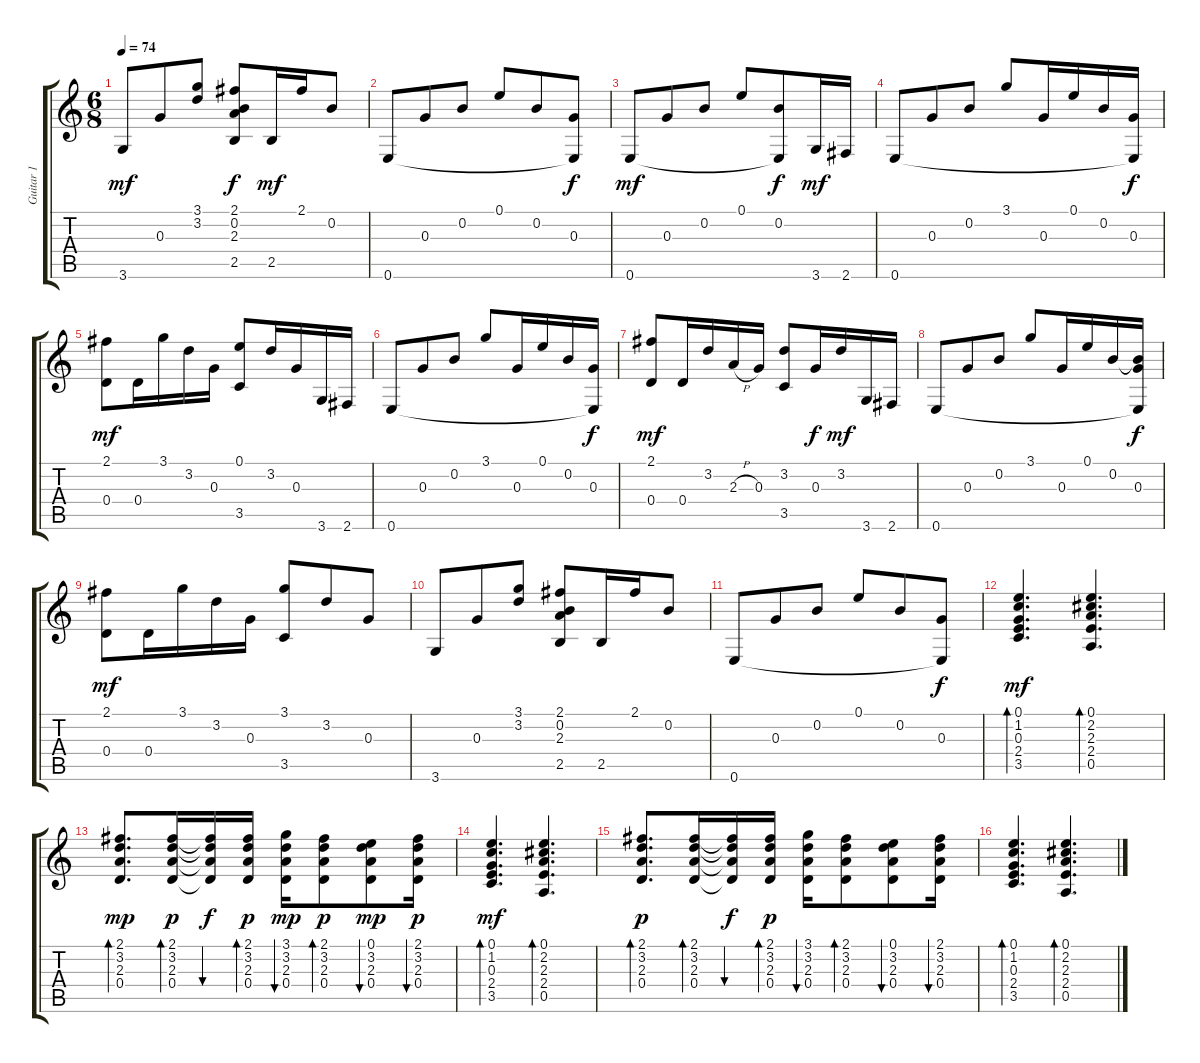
\track ("Guitar 1" "Guitar 1") {instrument acousticguitarsteel}
\staff {score tabs}
\tuning (E4 B3 G3 D3 A2 E2) {hide}
\ts (6 8)
\tempo 74
\clef g2
\ks c
3.6.8{dy mf} 0.3.8 (3.1 3.2).8 (2.1 0.2 2.3 2.5).8{dy f} 2.5.16{dy mf} 2.1.16 0.2.8 |
0.6.8 0.3.8 0.2.8 0.1.8 0.2.8 (0.3 0.6{t}).8{dy f} |
0.6.8{dy mf} 0.3.8 0.2.8 0.1.8 (0.2 0.6{t}).8{dy f} 3.6.16{dy mf} 2.6.16 |
0.6.8 0.3.8 0.2.8 3.1.8 0.3.16 0.1.16 0.2.16 (0.3 0.6{t}).16{dy f} |
(2.1 0.4).8{dy mf} 0.4.16 3.1.16 3.2.16 0.3.16 (0.1 3.5).8 3.2.16 0.3.16 3.6.16 2.6.16 |
0.6.8 0.3.8 0.2.8 3.1.8 0.3.16 0.1.16 0.2.16 (0.3 0.6{t}).16{dy f} |
(2.1 0.4).8{dy mf} 0.4.16 3.2.16 2.3{h}.16 0.3.16 (3.2 3.5).8 0.3.16{dy f} 3.2.16{dy mf} 3.6.16 2.6.16 |
0.6.8 0.3.8 0.2.8 3.1.8 0.3.16 0.1.16 0.2.16 (0.2{t} 0.3 0.6{t}).16{dy f} |
(2.1 0.4).8{dy mf} 0.4.16 3.1.16 3.2.16 0.3.16 (3.1 3.5).8 3.2.8 0.3.8 |
3.6.8 0.3.8 (3.1 3.2).8 (2.1 0.2 2.3 2.5).8 2.5.16 2.1.16 0.2.8 |
0.6.8 0.3.8 0.2.8 0.1.8 0.2.8 (0.3 0.6{t}).8{dy f} |
(0.1 1.2 0.3 2.4 3.5).4{d bd 60 dy mf} (0.1 2.2 2.3 2.4 0.5).4{d bd 60} |
(2.1 3.2 2.3 0.4).8{d bd 60 dy mp} (2.1 3.2 2.3 0.4).16{bd 60 dy p} (2.1{t} 3.2{t} 2.3{t} 0.4{t}).16{bu 60 dy f} (2.1 3.2 2.3 0.4).16{bd 60 dy p} (3.1 3.2 2.3 0.4).16{bu 60 dy mp} (2.1 3.2 2.3 0.4).8{bd 60 dy p} (0.1 3.2 2.3 0.4).8{bu 60 dy mp} (2.1 3.2 2.3 0.4).16{bu 60 dy p} |
(0.1 1.2 0.3 2.4 3.5).4{d bd 60 dy mf} (0.1 2.2 2.3 2.4 0.5).4{d bd 60} |
(2.1 3.2 2.3 0.4).8{d bd 60 dy p} (2.1 3.2 2.3 0.4).16{bd 60} (2.1{t} 3.2{t} 2.3{t} 0.4{t}).16{bu 60 dy f} (2.1 3.2 2.3 0.4).16{bd 60 dy p} (3.1 3.2 2.3 0.4).16{bu 60} (2.1 3.2 2.3 0.4).8{bd 60} (0.1 3.2 2.3 0.4).8{bu 60} (2.1 3.2 2.3 0.4).16{bu 60} |
(0.1 1.2 0.3 2.4 3.5).4{d bd 60} (0.1 2.2 2.3 2.4 0.5).4{d bd 60}
